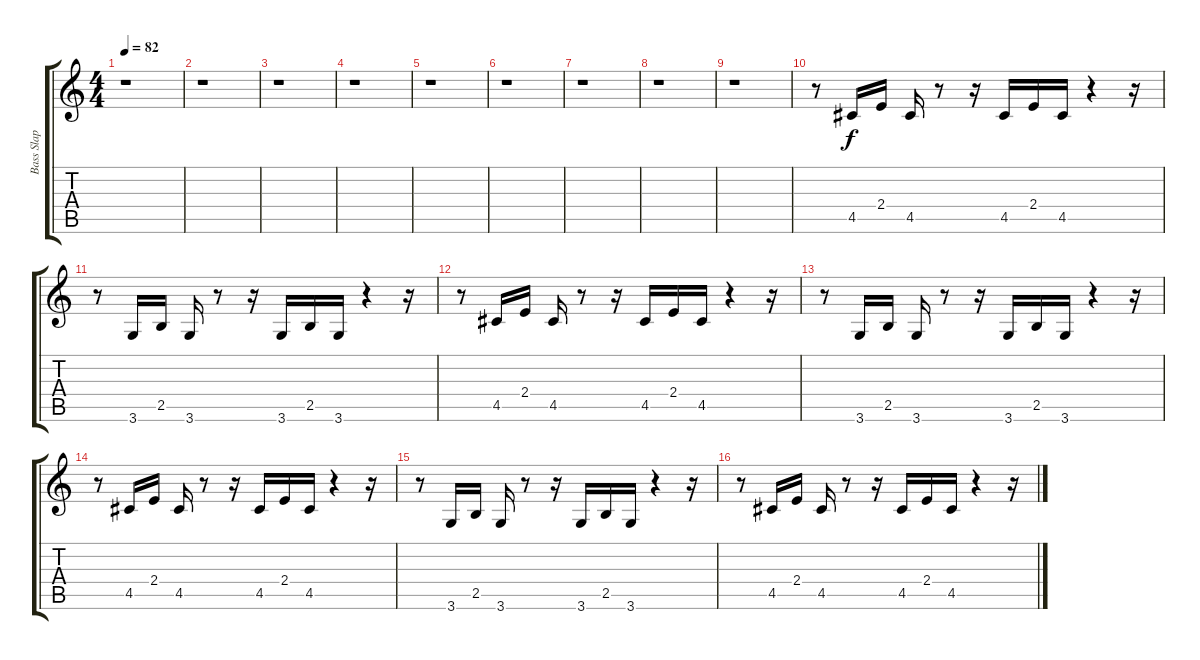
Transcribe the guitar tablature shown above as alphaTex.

\track ("Bass Slap" "Bass Slap") {instrument slapbass2}
\staff {score tabs}
\tuning (E4 B3 G3 D3 A2 E2) {hide}
\ts (4 4)
\tempo 82
\clef g2
\ks c
r.1{dy f} |
r.1 |
r.1 |
r.1 |
r.1 |
r.1 |
r.1 |
r.1 |
r.1 |
r.8 4.5.16 2.4.16 4.5.16 r.8 r.16 4.5.16 2.4.16 4.5.16 r.4 r.16 |
r.8 3.6.16 2.5.16 3.6.16 r.8 r.16 3.6.16 2.5.16 3.6.16 r.4 r.16 |
r.8 4.5.16 2.4.16 4.5.16 r.8 r.16 4.5.16 2.4.16 4.5.16 r.4 r.16 |
r.8 3.6.16 2.5.16 3.6.16 r.8 r.16 3.6.16 2.5.16 3.6.16 r.4 r.16 |
r.8 4.5.16 2.4.16 4.5.16 r.8 r.16 4.5.16 2.4.16 4.5.16 r.4 r.16 |
r.8 3.6.16 2.5.16 3.6.16 r.8 r.16 3.6.16 2.5.16 3.6.16 r.4 r.16 |
r.8 4.5.16 2.4.16 4.5.16 r.8 r.16 4.5.16 2.4.16 4.5.16 r.4 r.16
